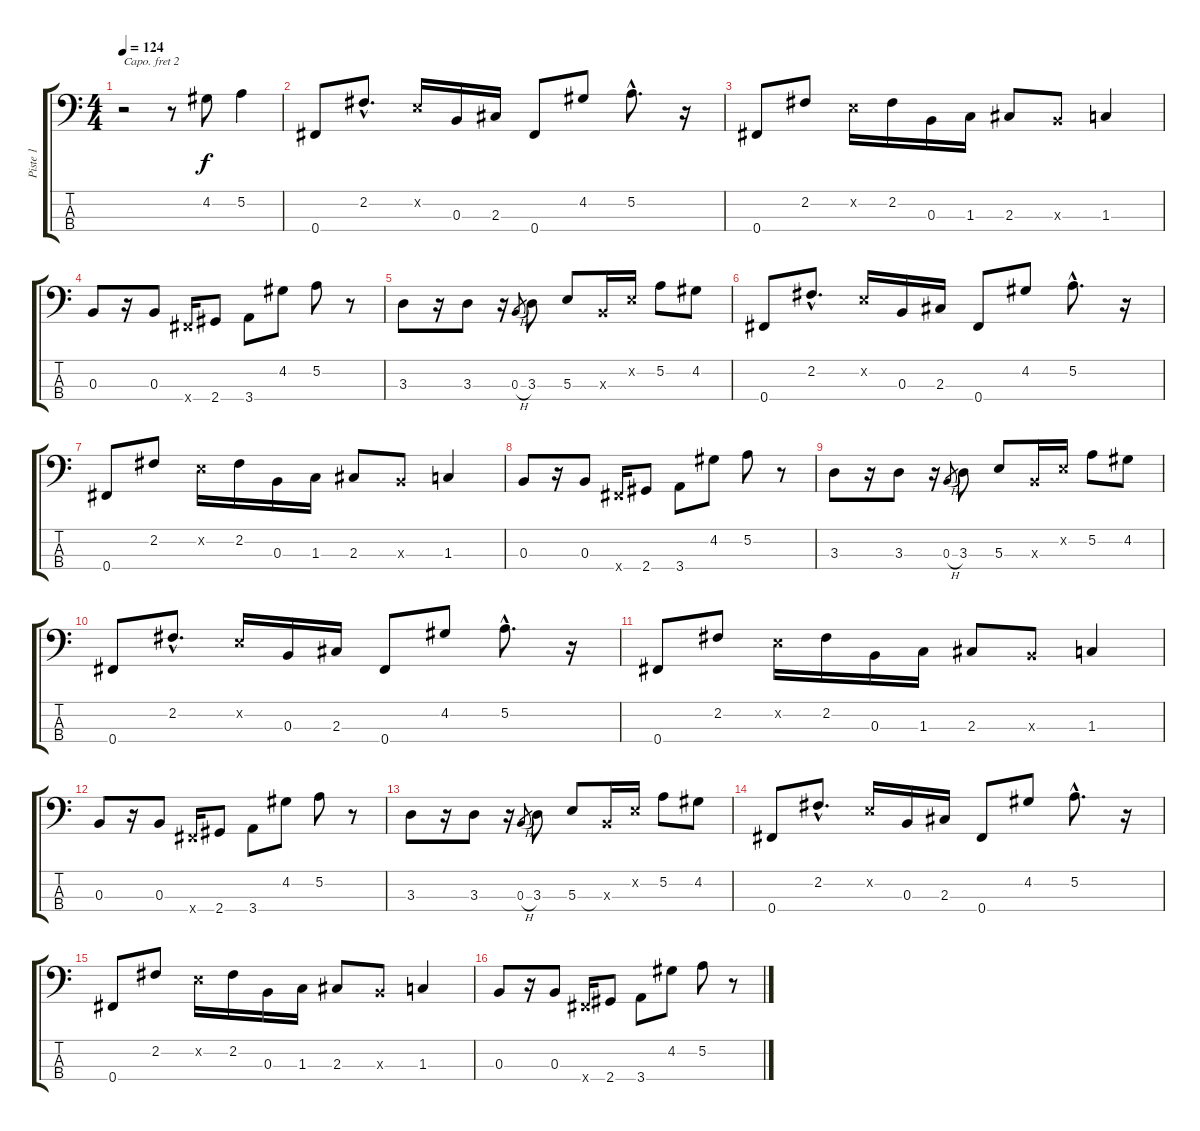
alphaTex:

\track ("Piste 1" "Piste 1") {instrument electricbasspick}
\staff {score tabs}
\capo 2
\tuning (G2 D2 A1 E1) {hide}
\ts (4 4)
\tempo 124
\clef f4
\ks c
r.2{dy f instrument electricbasspick} r.8 4.2.8 5.2.4 |
0.4.8 2.2{hac}.8{d} 0.2{x}.16 0.3.16 2.3.16 0.4.8 4.2.8 5.2{hac}.8{d} r.16 |
0.4.8 2.2.8 0.2{x}.16 2.2.16 0.3.16 1.3.16 2.3.8 0.3{x}.8 1.3.4 |
0.3.8 r.16 0.3.8 0.4{x}.16 2.4.8 3.4.8 4.2.8 5.2.8 r.8 |
3.3.8 r.16 3.3.8 r.16 0.3{h}.8{gr} 3.3.8 5.3.8 0.3{x}.16 0.2{x}.16 5.2.8 4.2.8 |
0.4.8 2.2{hac}.8{d} 0.2{x}.16 0.3.16 2.3.16 0.4.8 4.2.8 5.2{hac}.8{d} r.16 |
0.4.8 2.2.8 0.2{x}.16 2.2.16 0.3.16 1.3.16 2.3.8 0.3{x}.8 1.3.4 |
0.3.8 r.16 0.3.8 0.4{x}.16 2.4.8 3.4.8 4.2.8 5.2.8 r.8 |
3.3.8 r.16 3.3.8 r.16 0.3{h}.8{gr} 3.3.8 5.3.8 0.3{x}.16 0.2{x}.16 5.2.8 4.2.8 |
0.4.8 2.2{hac}.8{d} 0.2{x}.16 0.3.16 2.3.16 0.4.8 4.2.8 5.2{hac}.8{d} r.16 |
0.4.8 2.2.8 0.2{x}.16 2.2.16 0.3.16 1.3.16 2.3.8 0.3{x}.8 1.3.4 |
0.3.8 r.16 0.3.8 0.4{x}.16 2.4.8 3.4.8 4.2.8 5.2.8 r.8 |
3.3.8 r.16 3.3.8 r.16 0.3{h}.8{gr} 3.3.8 5.3.8 0.3{x}.16 0.2{x}.16 5.2.8 4.2.8 |
0.4.8 2.2{hac}.8{d} 0.2{x}.16 0.3.16 2.3.16 0.4.8 4.2.8 5.2{hac}.8{d} r.16 |
0.4.8 2.2.8 0.2{x}.16 2.2.16 0.3.16 1.3.16 2.3.8 0.3{x}.8 1.3.4 |
0.3.8 r.16 0.3.8 0.4{x}.16 2.4.8 3.4.8 4.2.8 5.2.8 r.8
